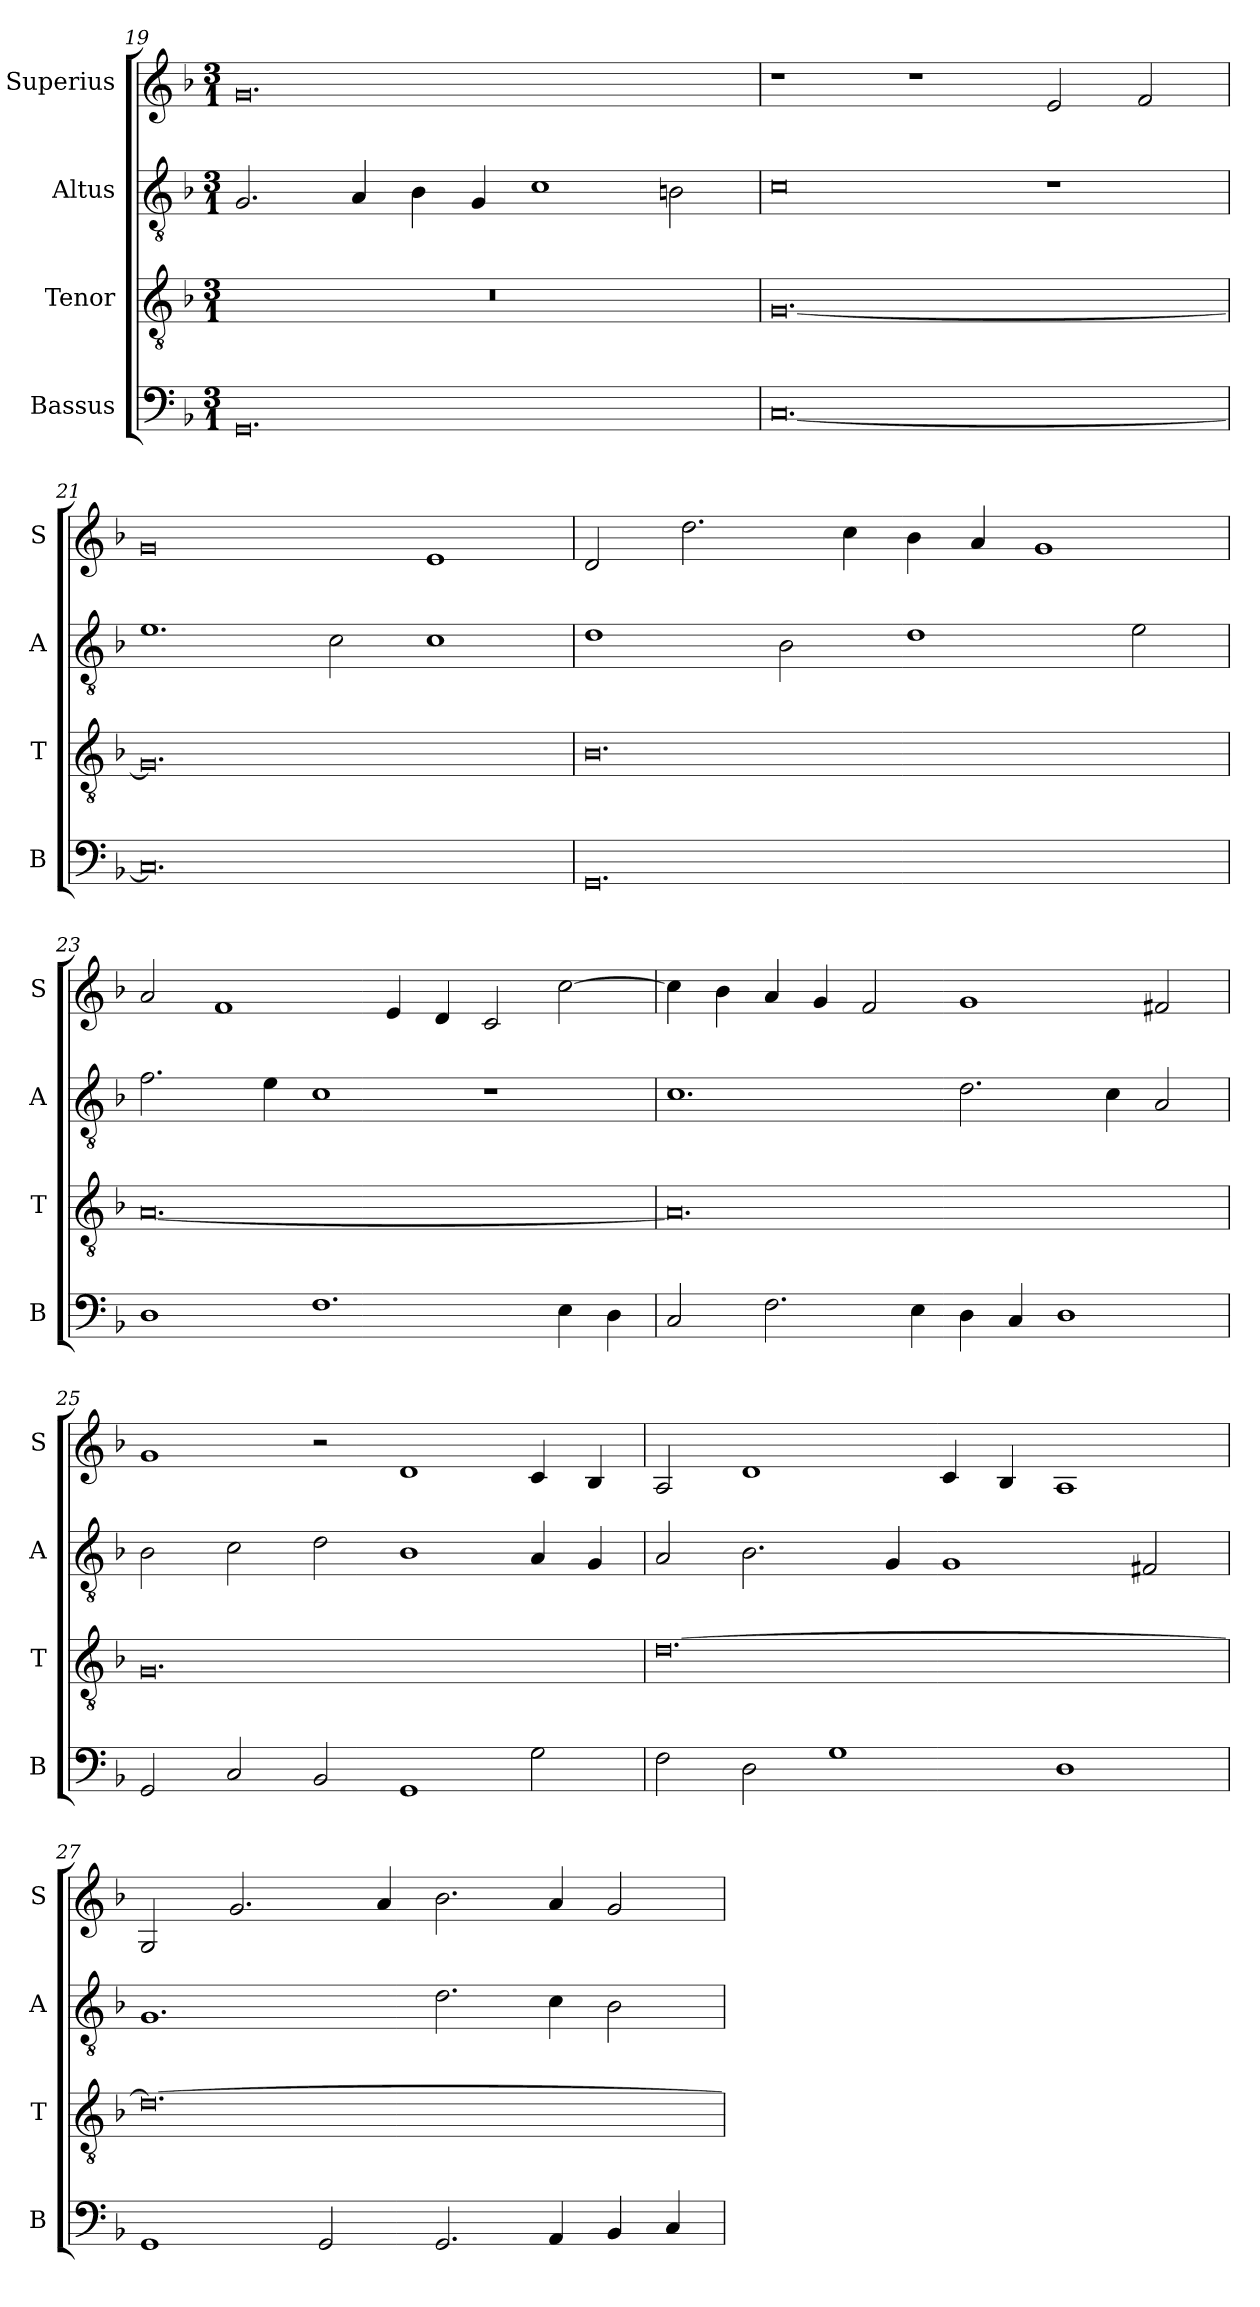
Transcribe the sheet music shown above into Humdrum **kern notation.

**kern	**kern	**kern	**kern
*part4	*part3	*part2	*part1
*staff4	*staff3	*staff2	*staff1
*I"Bassus	*I"Tenor	*I"Altus	*I"Superius
*I'B	*I'T	*I'A	*I'S
*clefF4	*clefGv2	*clefGv2	*clefG2
*k[b-]	*k[b-]	*k[b-]	*k[b-]
*M3/1	*M3/1	*M3/1	*M3/1
=19	=19	=19	=19
0.GG	0.r	2.G/	0.g
.	.	4A/	.
.	.	4B-\	.
.	.	4G/	.
.	.	1c	.
.	.	2Bn\	.
=20	=20	=20	=20
[0.C	[0.G	0c	1r
.	.	.	1r
.	.	1r	2e/
.	.	.	2f/
=21	=21	=21	=21
0.C]	0.G]	1.e	0g
.	.	2c\	.
.	.	1c	1e
=22	=22	=22	=22
0.GG	0.B-	1d	2d/
.	.	.	2.dd\
.	.	2B-\	.
.	.	.	4cc\
.	.	1d	4b-\
.	.	.	4a/
.	.	.	1g
.	.	2e\	.
=23	=23	=23	=23
1D	[0.A	2.f\	2a/
.	.	.	1f
.	.	4e\	.
1.F	.	1c	.
.	.	.	4e/
.	.	.	4d/
.	.	1r	2c/
4E\	.	.	[2cc\
4D\	.	.	.
=24	=24	=24	=24
2C/	0.A]	1.c	4cc\]
.	.	.	4b-\
2.F\	.	.	4a/
.	.	.	4g/
.	.	.	2f/
4E\	.	.	.
4D\	.	2.d\	1g
4C/	.	.	.
1D	.	.	.
.	.	4c\	.
.	.	2A/	2f#X/
=25	=25	=25	=25
2GG/	0.G	2B-\	1g
2C/	.	2c\	.
2BB-/	.	2d\	2r
1GG	.	1B-	1d
2G\	.	4A/	4c/
.	.	4G/	4B-/
=26	=26	=26	=26
2F\	[0.d	2A/	2A/
2D\	.	2.B-\	1d
1G	.	.	.
.	.	4G/	.
.	.	1G	4c/
.	.	.	4B-/
1D	.	.	1A
.	.	2F#X/	.
=27	=27	=27	=27
1GG	0.d_	1.G	2G/
.	.	.	2.g/
2GG/	.	.	.
.	.	.	4a/
2.GG/	.	2.d\	2.b-\
4AA/	.	4c\	4a/
4BB-/	.	2B-\	2g/
4C/	.	.	.
=	=	=	=
*-	*-	*-	*-
